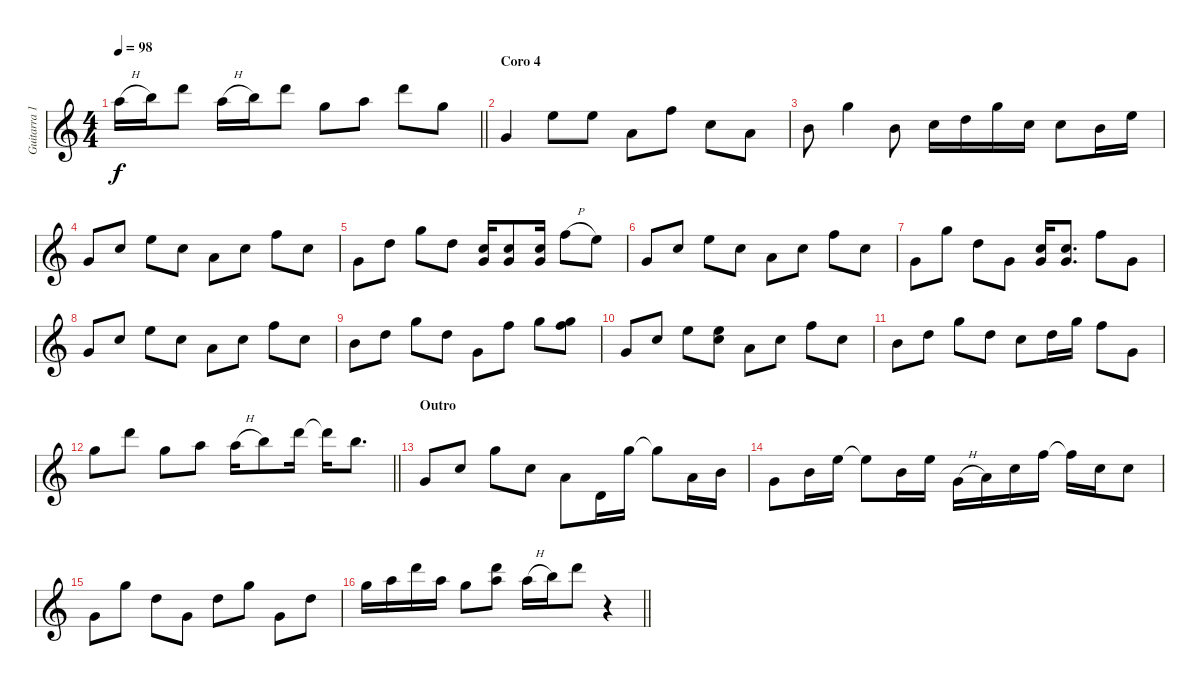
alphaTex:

\track ("Guitarra 1" "Guitarra 1") {instrument electricguitarjazz}
\staff {score}
\tuning (E4 B3 G3 D3 A2 E2) {hide}
\ts (4 4)
\tempo 98
\clef g2
\barLineRight lightlight
\ks c
10.2{h}.16{dy f} 12.2.16 10.1.8 10.2{h}.16 12.2.16 10.1.8 12.3.8 10.2.8 10.1.8 12.3.8 |
\section ("" "Coro 4")
0.3.4 0.1.8 0.1.8 2.3.8 1.1.8 1.2.8 2.3.8 |
4.3.8 3.1.4 4.3.8 5.3.16 3.2.16 3.1.16 5.3.16 5.3.8 4.3.16 0.1.16 |
0.3.8 1.2.8 0.1.8 1.2.8 2.3.8 1.2.8 1.1.8 1.2.8 |
0.3.8 3.2.8 3.1.8 3.2.8 (1.2 0.3).16 (1.2 0.3).8 (1.2 0.3).16 1.1{h}.8 0.1.8 |
0.3.8 1.2.8 0.1.8 1.2.8 2.3.8 1.2.8 1.1.8 1.2.8 |
0.3.8 3.1.8 3.2.8 0.3.8 (1.2 0.3).16 (1.2 0.3).8{d} 1.1.8 0.3.8 |
0.3.8 1.2.8 0.1.8 1.2.8 2.3.8 1.2.8 1.1.8 1.2.8 |
4.3.8 3.2.8 3.1.8 3.2.8 0.3.8 6.2.8 3.1.8 (3.1 6.2).8 |
0.3.8 1.2.8 0.1.8 (0.1 1.2).8 2.3.8 1.2.8 1.1.8 1.2.8 |
4.3.8 3.2.8 3.1.8 3.2.8 5.3.8 3.2.16 3.1.16 6.2.8 0.3.8 |
\barLineRight lightlight
12.3.8 10.1.8 12.3.8 10.2.8 10.2{h}.16 12.2.8 10.1.16 10.1{t}.16 12.2.8{d} |
\section ("" "Outro")
0.3.8 1.2.8 3.1.8 1.2.8 2.3.8 0.4.16 3.1.16 3.1{t}.8 2.3.16 0.2.16 |
0.3.8 0.2.16 0.1.16 0.1{t}.8 0.2.16 0.1.16 0.3{h}.16 2.3.16 1.2.16 1.1.16 1.1{t}.16 1.2.16 1.2.8 |
0.3.8 3.1.8 3.2.8 0.3.8 3.2.8 3.1.8 0.3.8 3.2.8 |
\barLineRight lightlight
12.3.16 10.2.16 10.1.16 10.2.16 12.3.8 (10.1 10.2).8 10.2{h}.16 12.2.16 10.1.8 r.4
